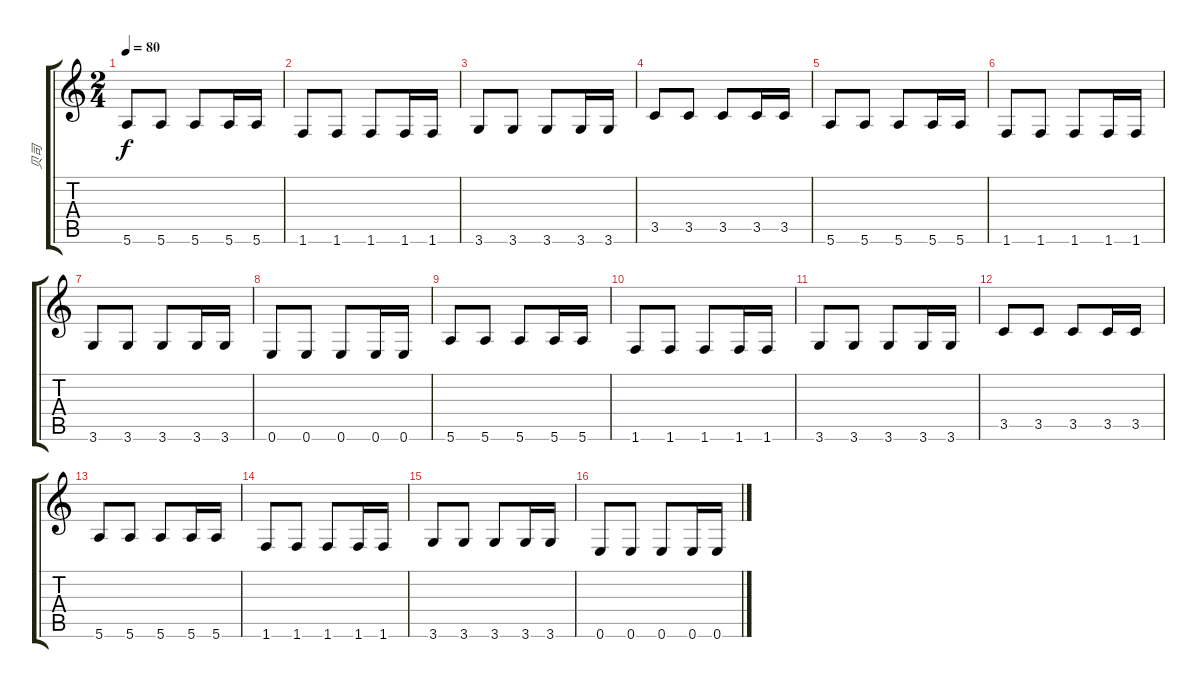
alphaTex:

\track ("贝司" "贝司") {instrument electricbassfinger}
\staff {score tabs}
\tuning (E4 B3 G3 D3 A2 E2) {hide}
\ts (2 4)
\tempo 80
\clef g2
\ks c
5.6.8{dy f} 5.6.8 5.6.8 5.6.16 5.6.16 |
1.6.8 1.6.8 1.6.8 1.6.16 1.6.16 |
3.6.8 3.6.8 3.6.8 3.6.16 3.6.16 |
3.5.8 3.5.8 3.5.8 3.5.16 3.5.16 |
5.6.8 5.6.8 5.6.8 5.6.16 5.6.16 |
1.6.8 1.6.8 1.6.8 1.6.16 1.6.16 |
3.6.8 3.6.8 3.6.8 3.6.16 3.6.16 |
0.6.8 0.6.8 0.6.8 0.6.16 0.6.16 |
5.6.8 5.6.8 5.6.8 5.6.16 5.6.16 |
1.6.8 1.6.8 1.6.8 1.6.16 1.6.16 |
3.6.8 3.6.8 3.6.8 3.6.16 3.6.16 |
3.5.8 3.5.8 3.5.8 3.5.16 3.5.16 |
5.6.8 5.6.8 5.6.8 5.6.16 5.6.16 |
1.6.8 1.6.8 1.6.8 1.6.16 1.6.16 |
3.6.8 3.6.8 3.6.8 3.6.16 3.6.16 |
0.6.8 0.6.8 0.6.8 0.6.16 0.6.16
